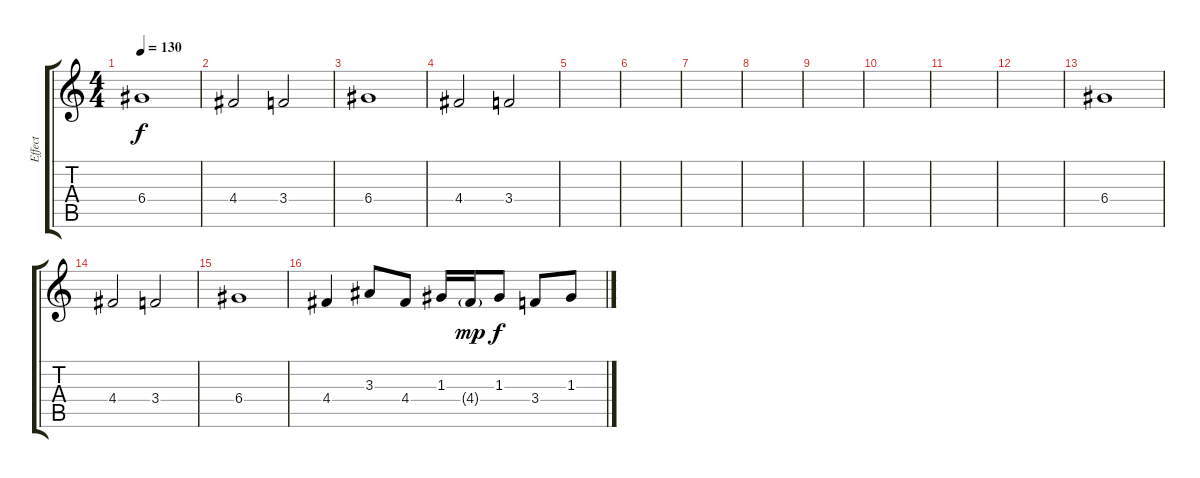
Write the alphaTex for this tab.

\track ("Effect" "Effect") {mute instrument electricguitarmuted}
\staff {score tabs}
\tuning (E4 B3 G3 D3 A2 E2) {hide}
\ts (4 4)
\tempo 130
\clef g2
\ks c
6.4.1{dy f} |
4.4.2 3.4.2 |
6.4.1 |
4.4.2 3.4.2 |
|
|
|
|
|
|
|
|
6.4.1 |
4.4.2 3.4.2 |
6.4.1 |
4.4.4 3.3.8 4.4.8 1.3.16 4.4{g}.16{dy mp} 1.3.8{dy f} 3.4.8 1.3.8
